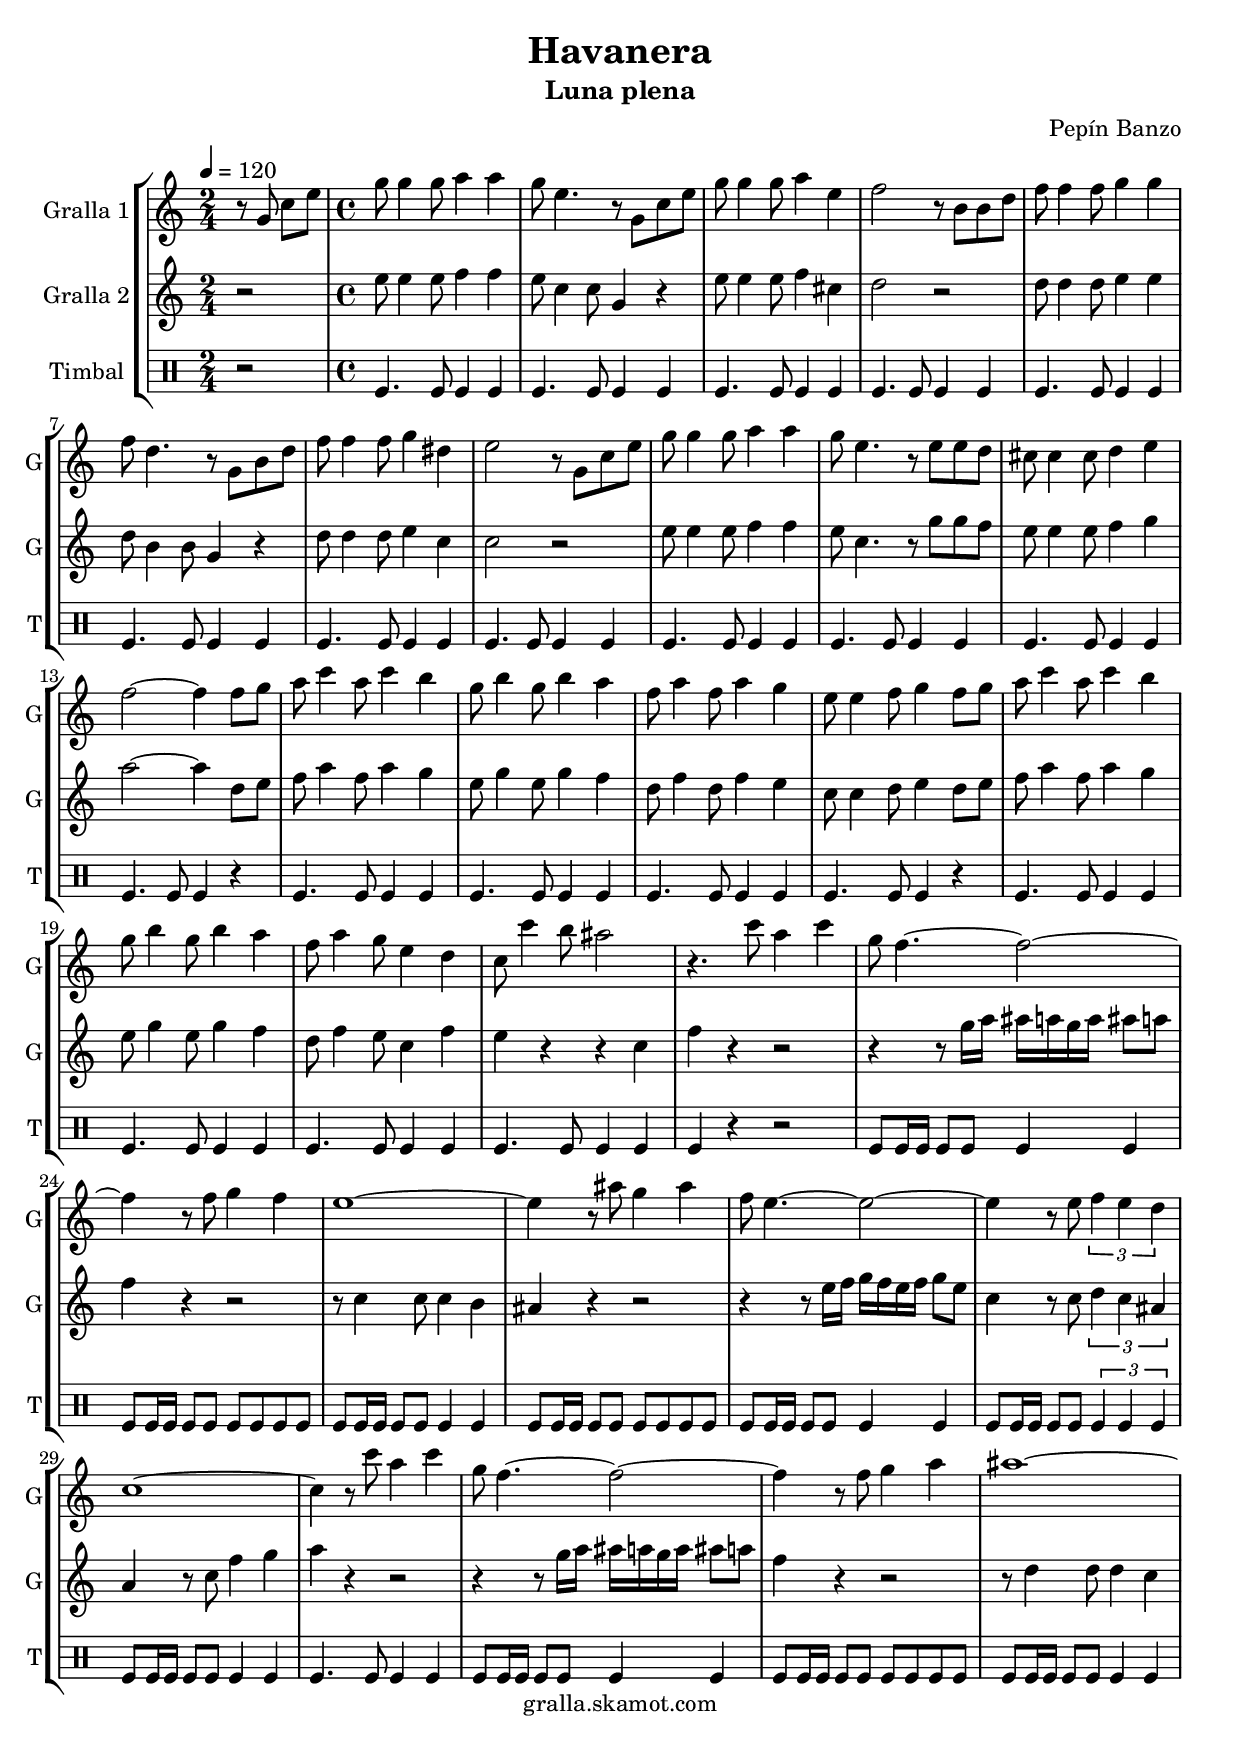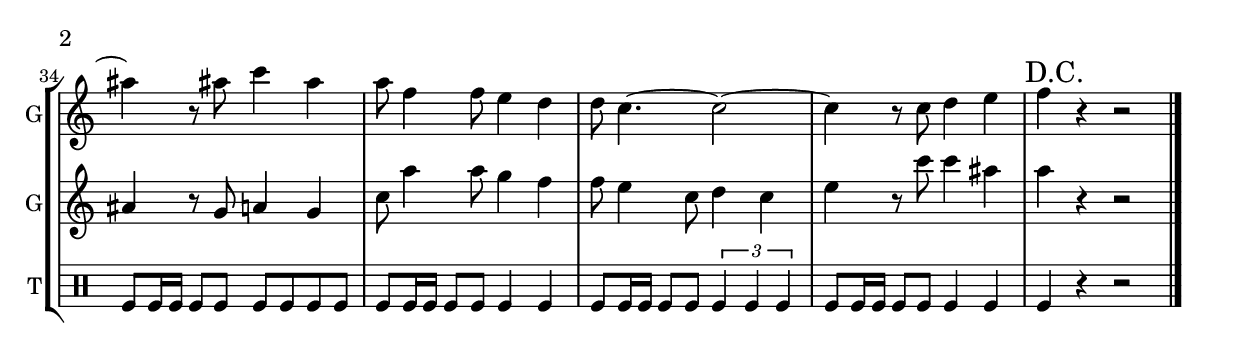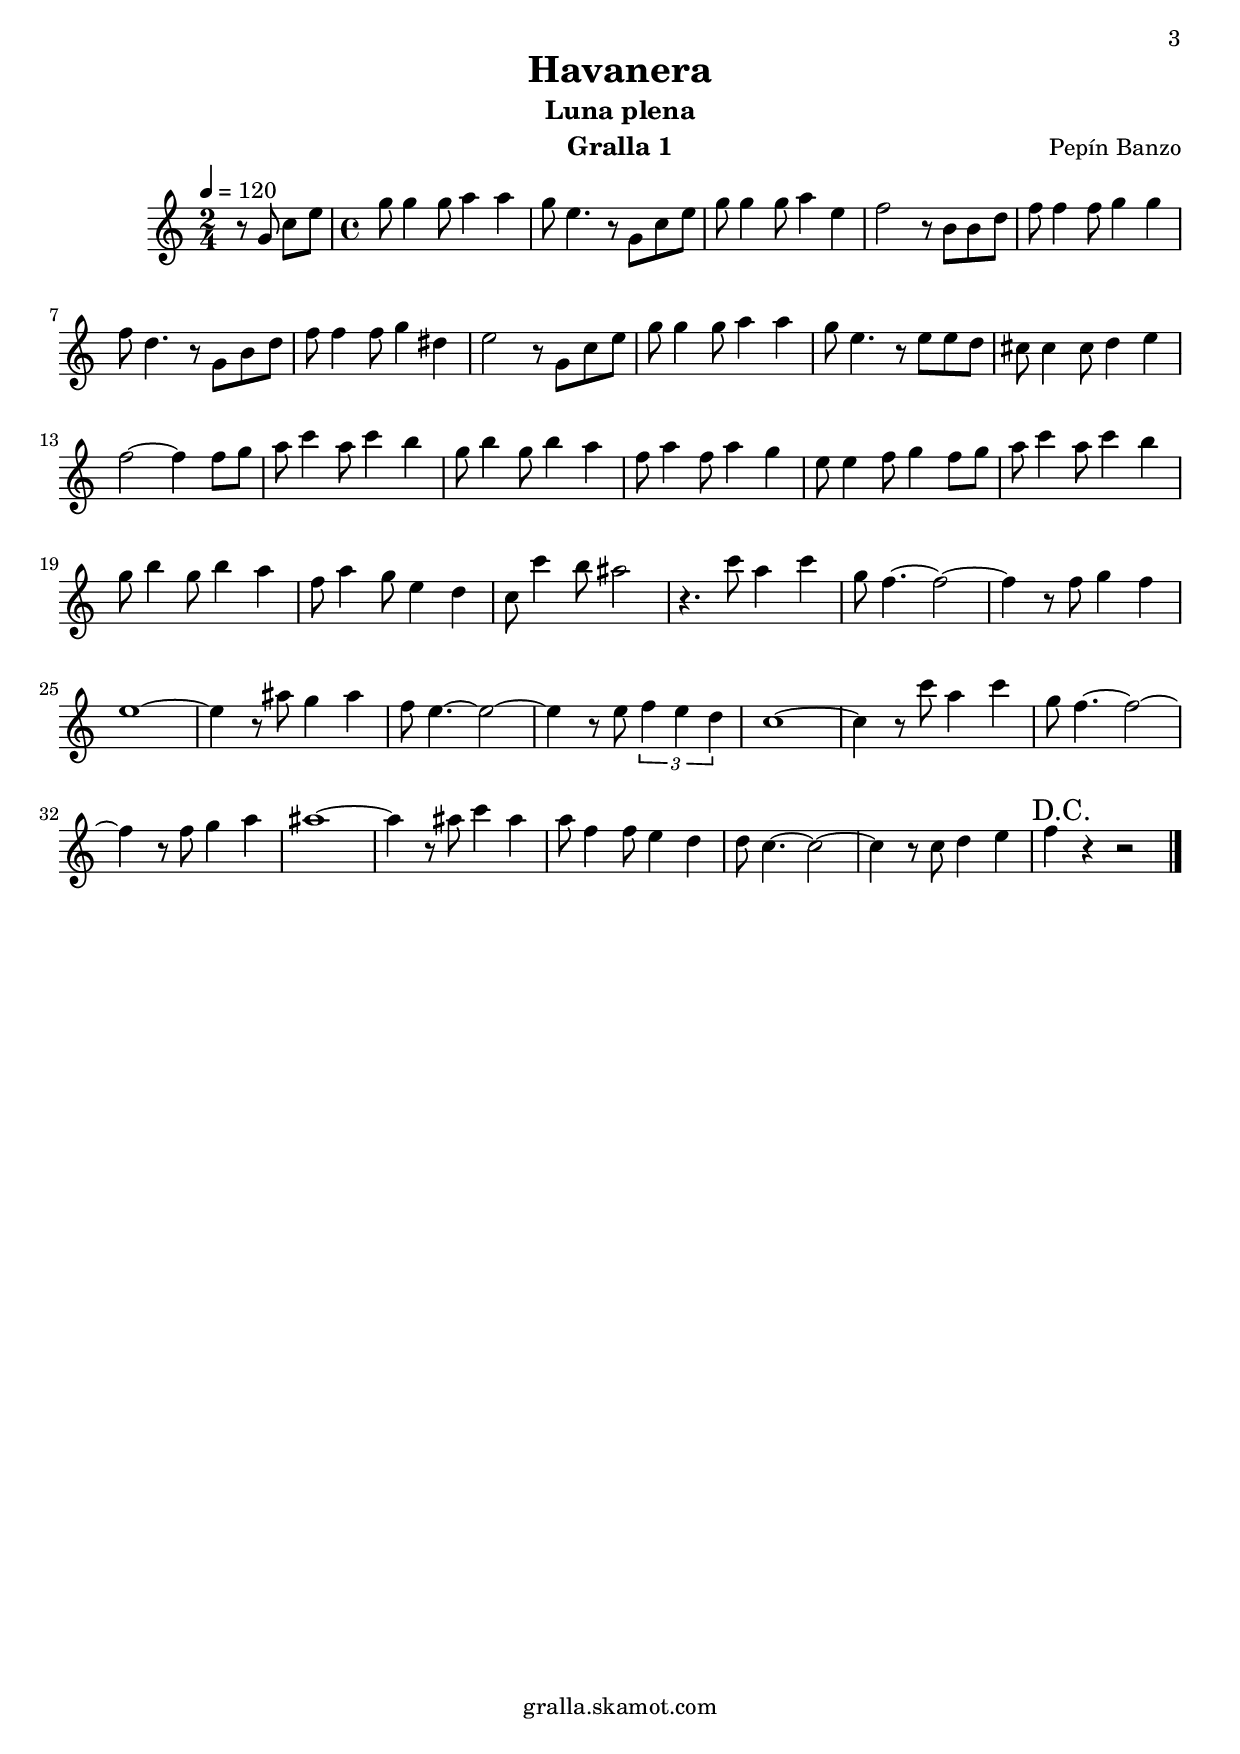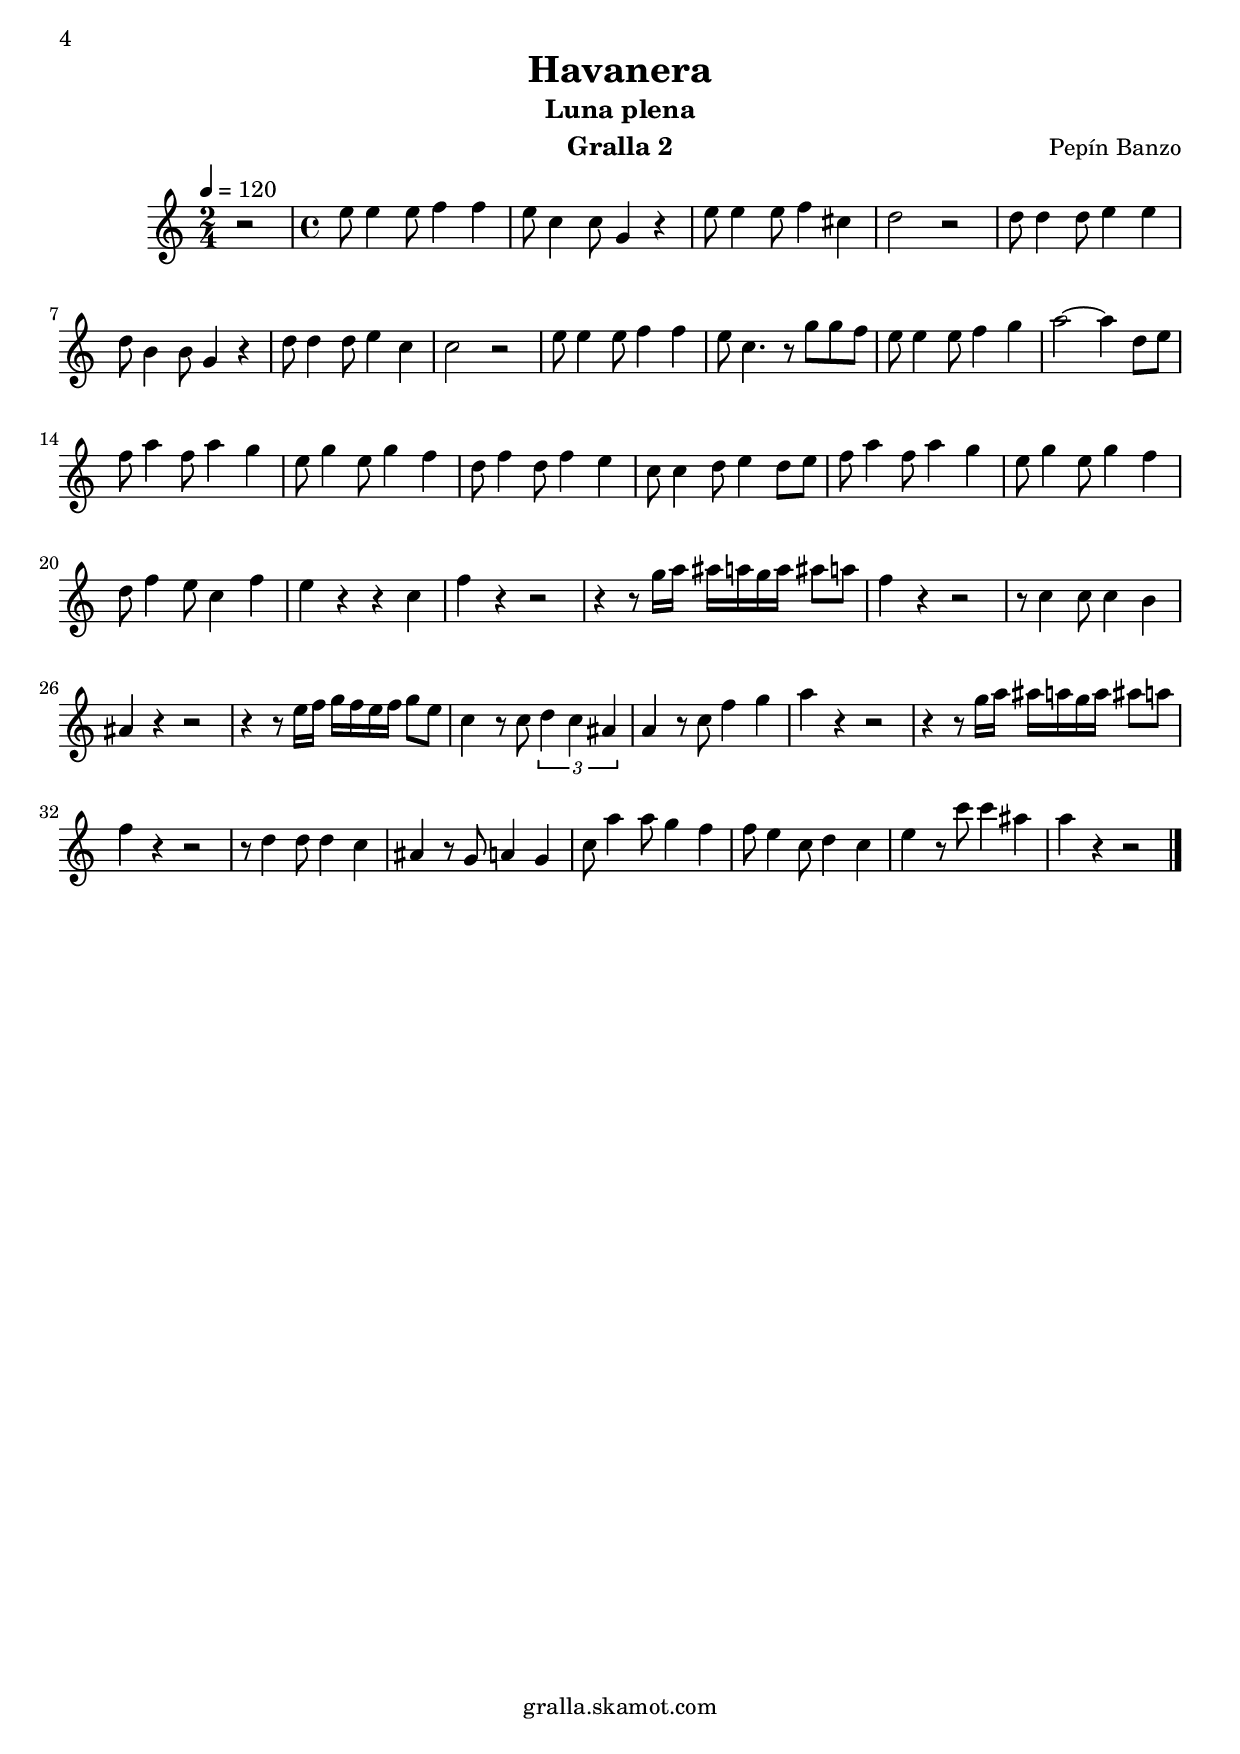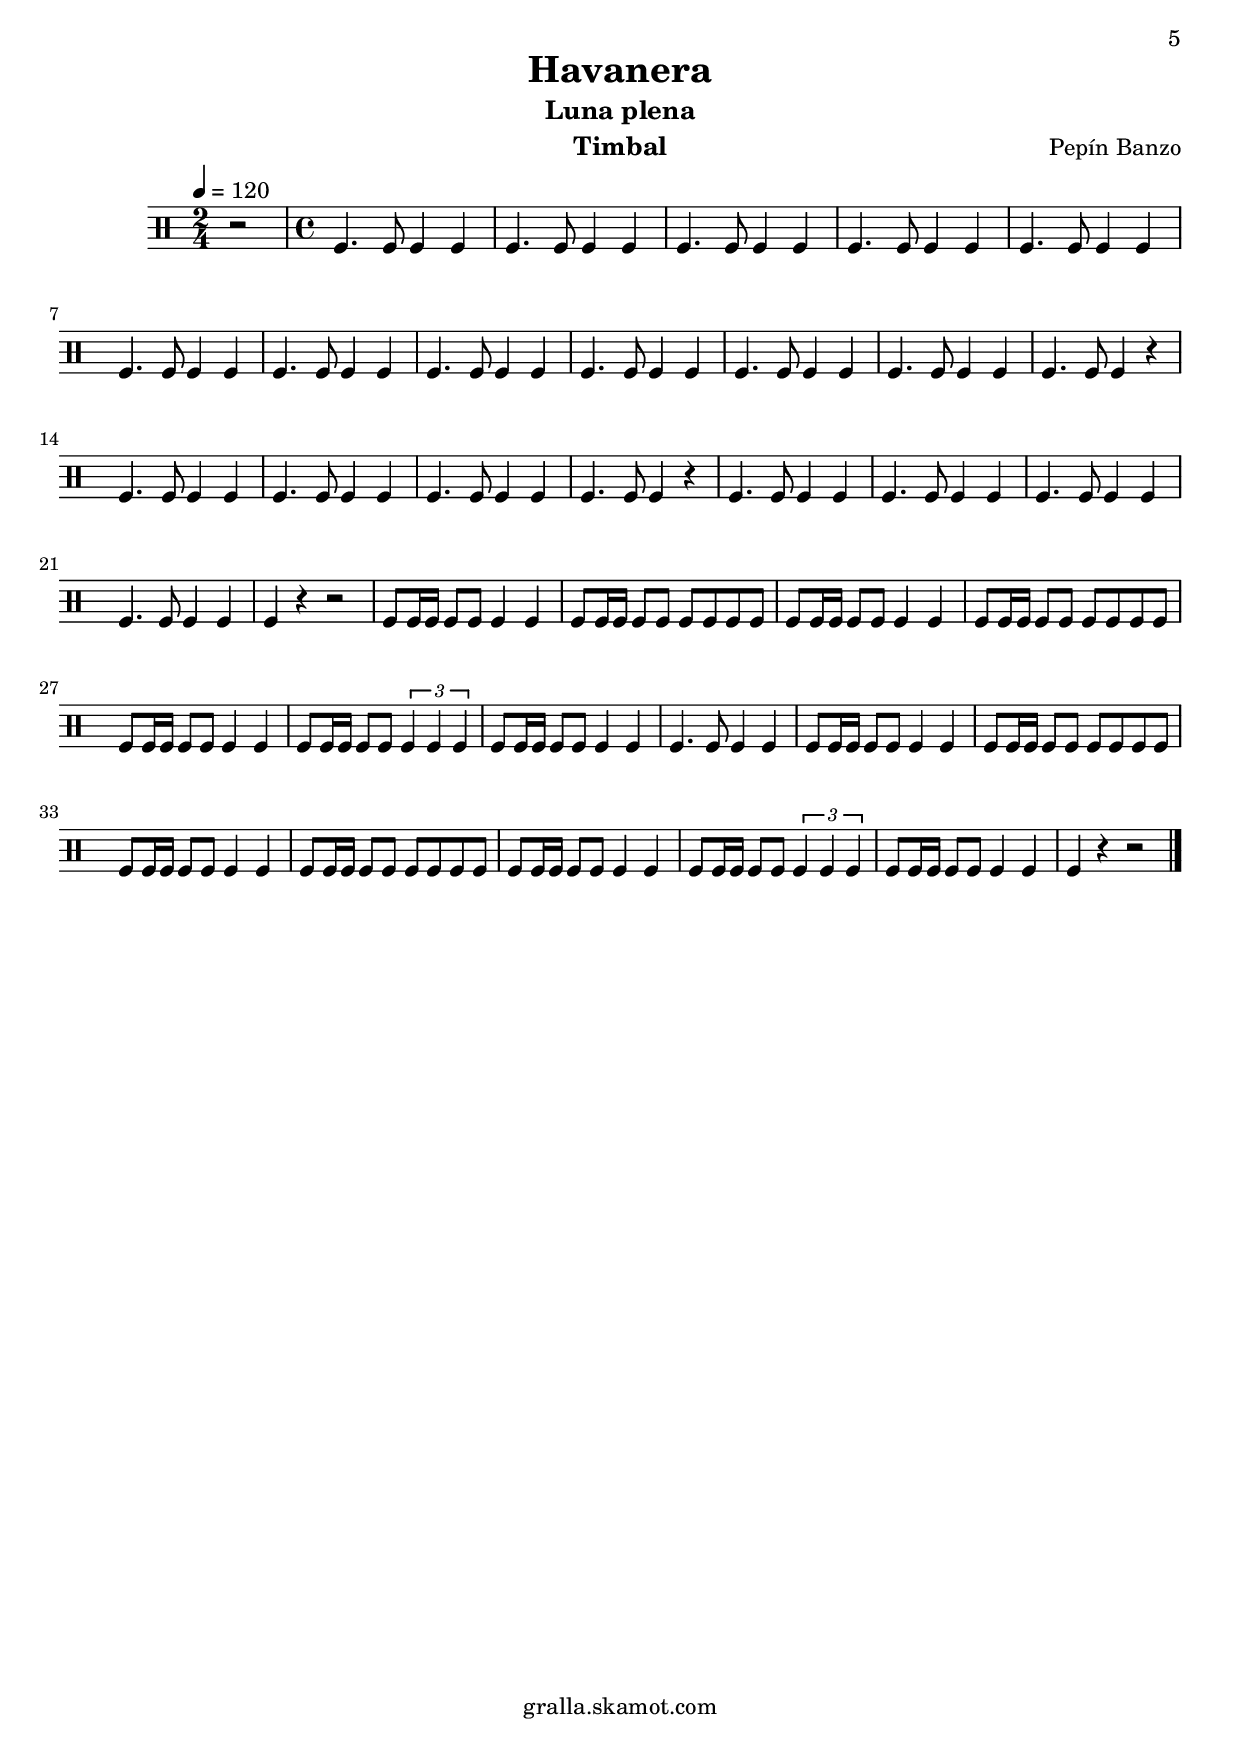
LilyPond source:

\version "2.16.2"

\header {
  dedication=""
  title="Havanera"
  subtitle="Luna plena"
  subsubtitle=""
  poet=""
  meter=""
  piece=""
  composer="Pepín Banzo"
  arranger=""
  opus=""
  instrument=""
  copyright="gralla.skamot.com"
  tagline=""
}

liniaroAa =
\relative g'
{
  \tempo 4=120
  \clef treble
  \key c \major
  \time 2/4
  r8 g c e  |
  \time 4/4   g8 g4 g8 a4 a  |
  g8 e4. r8 g, c e  |
  g8 g4 g8 a4 e  |
  %05
  f2 r8 b, b d  |
  f8 f4 f8 g4 g  |
  f8 d4. r8 g, b d  |
  f8 f4 f8 g4 dis  |
  e2 r8 g, c e  |
  %10
  g8 g4 g8 a4 a  |
  g8 e4. r8 e e d  |
  cis8 cis4 cis8 d4 e  |
  f2 ~ f4 f8 g  |
  a8 c4 a8 c4 b  |
  %15
  g8 b4 g8 b4 a  |
  f8 a4 f8 a4 g  |
  e8 e4 f8 g4 f8 g  |
  a8 c4 a8 c4 b  |
  g8 b4 g8 b4 a  |
  %20
  f8 a4 g8 e4 d  |
  c8 c'4 b8 ais2  |
  r4. c8 a4 c  |
  g8 f4. ~ f2 ~  |
  f4 r8 f g4 f  |
  %25
  e1 ~  |
  e4 r8 ais g4 ais  |
  f8 e4. ~ e2 ~  |
  e4 r8 e \times 2/3 { f4 e d }  |
  c1 ~  |
  %30
  c4 r8 c' a4 c  |
  g8 f4. ~ f2 ~  |
  f4 r8 f g4 a  |
  ais1 ~  |
  ais4 r8 ais c4 ais  |
  %35
  a8 f4 f8 e4 d  |
  d8 c4. ~ c2 ~  |
  c4 r8 c d4 e  |
  \mark "D.C." f4 r r2  \bar "|."
}

liniaroAb =
\relative e''
{
  \tempo 4=120
  \clef treble
  \key c \major
  \time 2/4
  r2  |
  \time 4/4   e8 e4 e8 f4 f  |
  e8 c4 c8 g4 r  |
  e'8 e4 e8 f4 cis  |
  %05
  d2 r  |
  d8 d4 d8 e4 e  |
  d8 b4 b8 g4 r  |
  d'8 d4 d8 e4 c  |
  c2 r  |
  %10
  e8 e4 e8 f4 f  |
  e8 c4. r8 g' g f  |
  e8 e4 e8 f4 g  |
  a2 ~ a4 d,8 e  |
  f8 a4 f8 a4 g  |
  %15
  e8 g4 e8 g4 f  |
  d8 f4 d8 f4 e  |
  c8 c4 d8 e4 d8 e  |
  f8 a4 f8 a4 g  |
  e8 g4 e8 g4 f  |
  %20
  d8 f4 e8 c4 f  |
  e4 r r c  |
  f4 r r2  |
  r4 r8 g16 a ais a g a ais8 a  |
  f4 r r2  |
  %25
  r8 c4 c8 c4 b  |
  ais4 r r2  |
  r4 r8 e'16 f g f e f g8 e  |
  c4 r8 c \times 2/3 { d4 c ais }  |
  a4 r8 c f4 g  |
  %30
  a4 r r2  |
  r4 r8 g16 a ais a g a ais8 a  |
  f4 r r2  |
  r8 d4 d8 d4 c  |
  ais4 r8 g a4 g  |
  %35
  c8 a'4 a8 g4 f  |
  f8 e4 c8 d4 c  |
  e4 r8 c' c4 ais  |
  a4 r r2  \bar "|."
}

liniaroAc =
\drummode
{
  \tempo 4=120
  \time 2/4
  r2  |
  \time 4/4   tomfl4. tomfl8 tomfl4 tomfl  |
  tomfl4. tomfl8 tomfl4 tomfl  |
  tomfl4. tomfl8 tomfl4 tomfl  |
  %05
  tomfl4. tomfl8 tomfl4 tomfl  |
  tomfl4. tomfl8 tomfl4 tomfl  |
  tomfl4. tomfl8 tomfl4 tomfl  |
  tomfl4. tomfl8 tomfl4 tomfl  |
  tomfl4. tomfl8 tomfl4 tomfl  |
  %10
  tomfl4. tomfl8 tomfl4 tomfl  |
  tomfl4. tomfl8 tomfl4 tomfl  |
  tomfl4. tomfl8 tomfl4 tomfl  |
  tomfl4. tomfl8 tomfl4 r  |
  tomfl4. tomfl8 tomfl4 tomfl  |
  %15
  tomfl4. tomfl8 tomfl4 tomfl  |
  tomfl4. tomfl8 tomfl4 tomfl  |
  tomfl4. tomfl8 tomfl4 r  |
  tomfl4. tomfl8 tomfl4 tomfl  |
  tomfl4. tomfl8 tomfl4 tomfl  |
  %20
  tomfl4. tomfl8 tomfl4 tomfl  |
  tomfl4. tomfl8 tomfl4 tomfl  |
  tomfl4 r r2  |
  tomfl8 tomfl16 tomfl tomfl8 tomfl tomfl4 tomfl  |
  tomfl8 tomfl16 tomfl tomfl8 tomfl tomfl tomfl tomfl tomfl  |
  %25
  tomfl8 tomfl16 tomfl tomfl8 tomfl tomfl4 tomfl  |
  tomfl8 tomfl16 tomfl tomfl8 tomfl tomfl tomfl tomfl tomfl  |
  tomfl8 tomfl16 tomfl tomfl8 tomfl tomfl4 tomfl  |
  tomfl8 tomfl16 tomfl tomfl8 tomfl \times 2/3 { tomfl4 tomfl tomfl }  |
  tomfl8 tomfl16 tomfl tomfl8 tomfl tomfl4 tomfl  |
  %30
  tomfl4. tomfl8 tomfl4 tomfl  |
  tomfl8 tomfl16 tomfl tomfl8 tomfl tomfl4 tomfl  |
  tomfl8 tomfl16 tomfl tomfl8 tomfl tomfl tomfl tomfl tomfl  |
  tomfl8 tomfl16 tomfl tomfl8 tomfl tomfl4 tomfl  |
  tomfl8 tomfl16 tomfl tomfl8 tomfl tomfl tomfl tomfl tomfl  |
  %35
  tomfl8 tomfl16 tomfl tomfl8 tomfl tomfl4 tomfl  |
  tomfl8 tomfl16 tomfl tomfl8 tomfl \times 2/3 { tomfl4 tomfl tomfl }  |
  tomfl8 tomfl16 tomfl tomfl8 tomfl tomfl4 tomfl  |
  tomfl4 r r2  \bar "|."
}

\bookpart {
  \score {
    \new StaffGroup {
      \override Score.RehearsalMark #'self-alignment-X = #LEFT
      <<
        \new Staff \with {instrumentName = #"Gralla 1" shortInstrumentName = #"G"} \liniaroAa
        \new Staff \with {instrumentName = #"Gralla 2" shortInstrumentName = #"G"} \liniaroAb
        \new DrumStaff \with {instrumentName = #"Timbal" shortInstrumentName = #"T"} \liniaroAc
      >>
    }
    \layout {}
  }
  \score { \unfoldRepeats
    \new StaffGroup {
      \override Score.RehearsalMark #'self-alignment-X = #LEFT
      <<
        \new Staff \with {instrumentName = #"Gralla 1" shortInstrumentName = #"G"} \liniaroAa
        \new Staff \with {instrumentName = #"Gralla 2" shortInstrumentName = #"G"} \liniaroAb
        \new DrumStaff \with {instrumentName = #"Timbal" shortInstrumentName = #"T"} \liniaroAc
      >>
    }
    \midi {
      \set Staff.midiInstrument = "oboe"
      \set DrumStaff.midiInstrument = "drums"
    }
  }
}

\bookpart {
  \header {instrument="Gralla 1"}
  \score {
    \new StaffGroup {
      \override Score.RehearsalMark #'self-alignment-X = #LEFT
      <<
        \new Staff \liniaroAa
      >>
    }
    \layout {}
  }
  \score { \unfoldRepeats
    \new StaffGroup {
      \override Score.RehearsalMark #'self-alignment-X = #LEFT
      <<
        \new Staff \liniaroAa
      >>
    }
    \midi {
      \set Staff.midiInstrument = "oboe"
      \set DrumStaff.midiInstrument = "drums"
    }
  }
}

\bookpart {
  \header {instrument="Gralla 2"}
  \score {
    \new StaffGroup {
      \override Score.RehearsalMark #'self-alignment-X = #LEFT
      <<
        \new Staff \liniaroAb
      >>
    }
    \layout {}
  }
  \score { \unfoldRepeats
    \new StaffGroup {
      \override Score.RehearsalMark #'self-alignment-X = #LEFT
      <<
        \new Staff \liniaroAb
      >>
    }
    \midi {
      \set Staff.midiInstrument = "oboe"
      \set DrumStaff.midiInstrument = "drums"
    }
  }
}

\bookpart {
  \header {instrument="Timbal"}
  \score {
    \new StaffGroup {
      \override Score.RehearsalMark #'self-alignment-X = #LEFT
      <<
        \new DrumStaff \liniaroAc
      >>
    }
    \layout {}
  }
  \score { \unfoldRepeats
    \new StaffGroup {
      \override Score.RehearsalMark #'self-alignment-X = #LEFT
      <<
        \new DrumStaff \liniaroAc
      >>
    }
    \midi {
      \set Staff.midiInstrument = "oboe"
      \set DrumStaff.midiInstrument = "drums"
    }
  }
}

